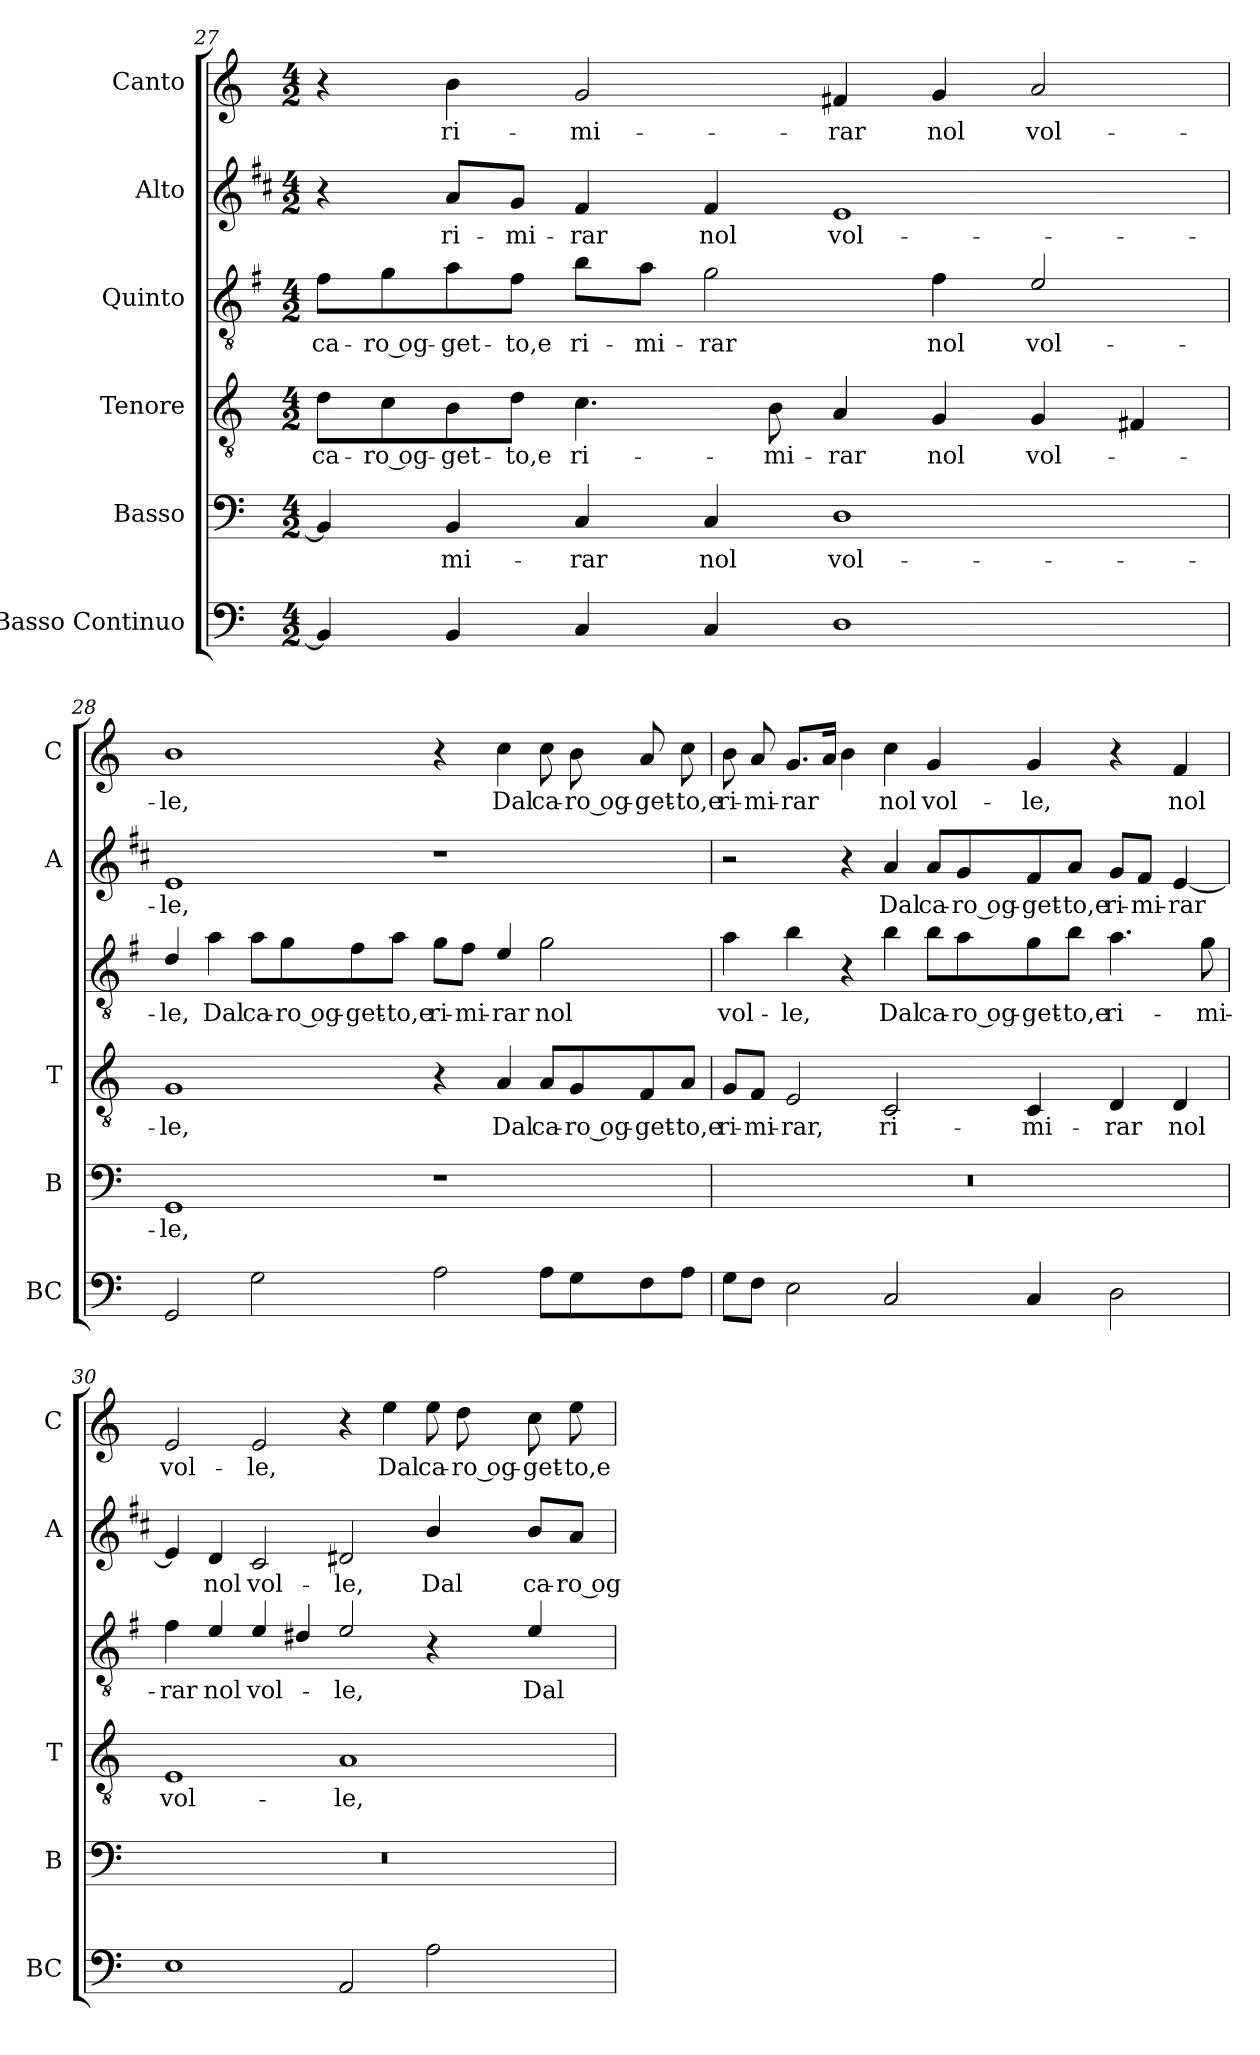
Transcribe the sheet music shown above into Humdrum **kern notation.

**kern	**kern	**text	**kern	**text	**kern	**text	**kern	**text	**kern	**text
*part6	*part5	*part5	*part4	*part4	*part3	*part3	*part2	*part2	*part1	*part1
*staff6	*staff5	*staff5	*staff4	*staff4	*staff3	*staff3	*staff2	*staff2	*staff1	*staff1
*I"Basso Continuo	*I"Basso	*	*I"Tenore	*	*I"Quinto	*	*I"Alto	*	*I"Canto	*
*I'BC	*I'B	*	*I'T	*	*	*	*I'A	*	*I'C	*
*clefF4	*clefF4	*	*clefGv2	*	*clefGv2	*	*clefG2	*	*clefG2	*
*	*	*	*	*	*ITrd4c7	*	*ITrd1c2	*	*	*
*k[]	*k[]	*	*k[]	*	*k[]	*	*k[]	*	*k[]	*
*C:	*C:	*	*C:	*	*C:	*	*C:	*	*C:	*
*M4/2	*M4/2	*	*M4/2	*	*M4/2	*	*M4/2	*	*M4/2	*
=27	=27	=27	=27	=27	=27	=27	=27	=27	=27	=27
!	!	!	!	!LO:LY:b	!	!LO:LY:b	!	!	!	!
4BB/]	4BB/]	.	8d\L	ca-	8B\L	ca-	4r	.	4r	.
!	!	!	!	!LO:LY:b	!	!LO:LY:b	!	!	!	!
.	.	.	8c\	-ro og-	8c\	-ro og-	.	.	.	.
!	!	!LO:LY:b	!	!LO:LY:b	!	!LO:LY:b	!	!LO:LY:b	!	!LO:LY:b
4BB/	4BB/	-mi-	8B\	-get-	8d\	-get-	8g/L	ri-	4b\	ri-
!	!	!	!	!LO:LY:b	!	!LO:LY:b	!	!LO:LY:b	!	!
.	.	.	8d\J	-to,e	8B\J	-to,e	8f/J	-mi-	.	.
!	!	!LO:LY:b	!	!LO:LY:b	!	!LO:LY:b	!	!LO:LY:b	!	!LO:LY:b
4C/	4C/	-rar	4.c\	ri-	8e\L	ri-	4e/	-rar	2g/	-mi-
!	!	!	!	!	!	!LO:LY:b	!	!	!	!
.	.	.	.	.	8d\J	-mi-	.	.	.	.
!	!	!LO:LY:b	!	!	!	!LO:LY:b	!	!LO:LY:b	!	!
4C/	4C/	nol	.	.	2c\	-rar	4e/	nol	.	.
!	!	!	!	!LO:LY:b	!	!	!	!	!	!
.	.	.	8B\	-mi-	.	.	.	.	.	.
!	!	!LO:LY:b	!	!LO:LY:b	!	!	!	!LO:LY:b	!	!LO:LY:b
1D	1D	vol-	4A/	-rar	.	.	1d	vol-	4f#X/	-rar
!	!	!	!	!LO:LY:b	!	!LO:LY:b	!	!	!	!LO:LY:b
.	.	.	4G/	nol	4B\	nol	.	.	4g/	nol
!	!	!	!	!LO:LY:b	!	!LO:LY:b	!	!	!	!LO:LY:b
.	.	.	4G/	vol-	2A/	vol-	.	.	2a/	vol-
.	.	.	4F#X/	.	.	.	.	.	.	.
!!LO:LB:g=z
=28	=28	=28	=28	=28	=28	=28	=28	=28	=28	=28
!	!	!LO:LY:b	!	!LO:LY:b	!	!LO:LY:b	!	!LO:LY:b	!	!LO:LY:b
2GG/	1GG	-le,	1G	-le,	4G/	-le,	1d	-le,	1b	-le,
!	!	!	!	!	!	!LO:LY:b	!	!	!	!
.	.	.	.	.	4d\	Dal	.	.	.	.
!	!	!	!	!	!	!LO:LY:b	!	!	!	!
2G\	.	.	.	.	8d\L	ca-	.	.	.	.
!	!	!	!	!	!	!LO:LY:b	!	!	!	!
.	.	.	.	.	8c\	-ro og-	.	.	.	.
!	!	!	!	!	!	!LO:LY:b	!	!	!	!
.	.	.	.	.	8B\	-get-	.	.	.	.
!	!	!	!	!	!	!LO:LY:b	!	!	!	!
.	.	.	.	.	8d\J	-to,e	.	.	.	.
!	!	!	!	!	!	!LO:LY:b	!	!	!	!
2A\	1r	.	4r	.	8c\L	ri-	1r	.	4r	.
!	!	!	!	!	!	!LO:LY:b	!	!	!	!
.	.	.	.	.	8B\J	-mi-	.	.	.	.
!	!	!	!	!LO:LY:b	!	!LO:LY:b	!	!	!	!LO:LY:b
.	.	.	4A/	Dal	4A/	-rar	.	.	4cc\	Dal
!	!	!	!	!LO:LY:b	!	!LO:LY:b	!	!	!	!LO:LY:b
8A\L	.	.	8A/L	ca-	2c\	nol	.	.	8cc\	ca-
!	!	!	!	!LO:LY:b	!	!	!	!	!	!LO:LY:b
8G\	.	.	8G/	-ro og-	.	.	.	.	8b\	-ro og-
!	!	!	!	!LO:LY:b	!	!	!	!	!	!LO:LY:b
8F\	.	.	8F/	-get-	.	.	.	.	8a/	-get-
!	!	!	!	!LO:LY:b	!	!	!	!	!	!LO:LY:b
8A\J	.	.	8A/J	-to,e	.	.	.	.	8cc\	-to,e
=29	=29	=29	=29	=29	=29	=29	=29	=29	=29	=29
!	!	!	!	!LO:LY:b	!	!LO:LY:b	!	!	!	!LO:LY:b
8G\L	0r	.	8G/L	ri-	4d\	vol-	2r	.	8b\	ri-
!	!	!	!	!LO:LY:b	!	!	!	!	!	!LO:LY:b
8F\J	.	.	8F/J	-mi-	.	.	.	.	8a/	-mi-
!	!	!	!	!LO:LY:b	!	!LO:LY:b	!	!	!	!LO:LY:b
2E\	.	.	2E/	-rar,	4e\	-le,	.	.	8.g/L	-rar
.	.	.	.	.	.	.	.	.	16a/Jk	.
.	.	.	.	.	4r	.	4r	.	4b\	.
!	!	!	!	!LO:LY:b	!	!LO:LY:b	!	!LO:LY:b	!	!LO:LY:b
2C/	.	.	2C/	ri-	4e\	Dal	4g/	Dal	4cc\	nol
!	!	!	!	!	!	!LO:LY:b	!	!LO:LY:b	!	!LO:LY:b
.	.	.	.	.	8e\L	ca-	8g/L	ca-	4g/	vol-
!	!	!	!	!	!	!LO:LY:b	!	!LO:LY:b	!	!
.	.	.	.	.	8d\	-ro og-	8f/	-ro og-	.	.
!	!	!	!	!LO:LY:b	!	!LO:LY:b	!	!LO:LY:b	!	!LO:LY:b
4C/	.	.	4C/	-mi-	8c\	-get-	8e/	-get-	4g/	-le,
!	!	!	!	!	!	!LO:LY:b	!	!LO:LY:b	!	!
.	.	.	.	.	8e\J	-to,e	8g/J	-to,e	.	.
!	!	!	!	!LO:LY:b	!	!LO:LY:b	!	!LO:LY:b	!	!
2D\	.	.	4D/	-rar	4.d\	ri-	8f/L	ri-	4r	.
!	!	!	!	!	!	!	!	!LO:LY:b	!	!
.	.	.	.	.	.	.	8e/J	-mi-	.	.
!	!	!	!	!LO:LY:b	!	!	!	!LO:LY:b	!	!LO:LY:b
.	.	.	4D/	nol	.	.	[4d/	-rar	4f/	nol
!	!	!	!	!	!	!LO:LY:b	!	!	!	!
.	.	.	.	.	8c\	-mi-	.	.	.	.
!!LO:PB:g=z
=30	=30	=30	=30	=30	=30	=30	=30	=30	=30	=30
!	!	!	!	!LO:LY:b	!	!LO:LY:b	!	!	!	!LO:LY:b
1E	0r	.	1E	vol-	4B\	-rar	4d/]	.	2e/	vol-
!	!	!	!	!	!	!LO:LY:b	!	!LO:LY:b	!	!
.	.	.	.	.	4A/	nol	4c/	nol	.	.
!	!	!	!	!	!	!LO:LY:b	!	!LO:LY:b	!	!LO:LY:b
.	.	.	.	.	4A/	vol-	2B/	vol-	2e/	-le,
.	.	.	.	.	4G#X/	.	.	.	.	.
!	!	!	!	!LO:LY:b	!	!LO:LY:b	!	!LO:LY:b	!	!
2AA/	.	.	1A	-le,	2A/	-le,	2c#X/	-le,	4r	.
!	!	!	!	!	!	!	!	!	!	!LO:LY:b
.	.	.	.	.	.	.	.	.	4ee\	Dal
!	!	!	!	!	!	!	!	!LO:LY:b	!	!LO:LY:b
2A\	.	.	.	.	4r	.	4a/	Dal	8ee\	ca-
!	!	!	!	!	!	!	!	!	!	!LO:LY:b
.	.	.	.	.	.	.	.	.	8dd\	-ro og-
!	!	!	!	!	!	!LO:LY:b	!	!LO:LY:b	!	!LO:LY:b
.	.	.	.	.	4A/	Dal	8a/L	ca-	8cc\	-get-
!	!	!	!	!	!	!	!	!LO:LY:b	!	!LO:LY:b
.	.	.	.	.	.	.	8g/J	-ro og-	8ee\	-to,e
=	=	=	=	=	=	=	=	=	=	=
*-	*-	*-	*-	*-	*-	*-	*-	*-	*-	*-
